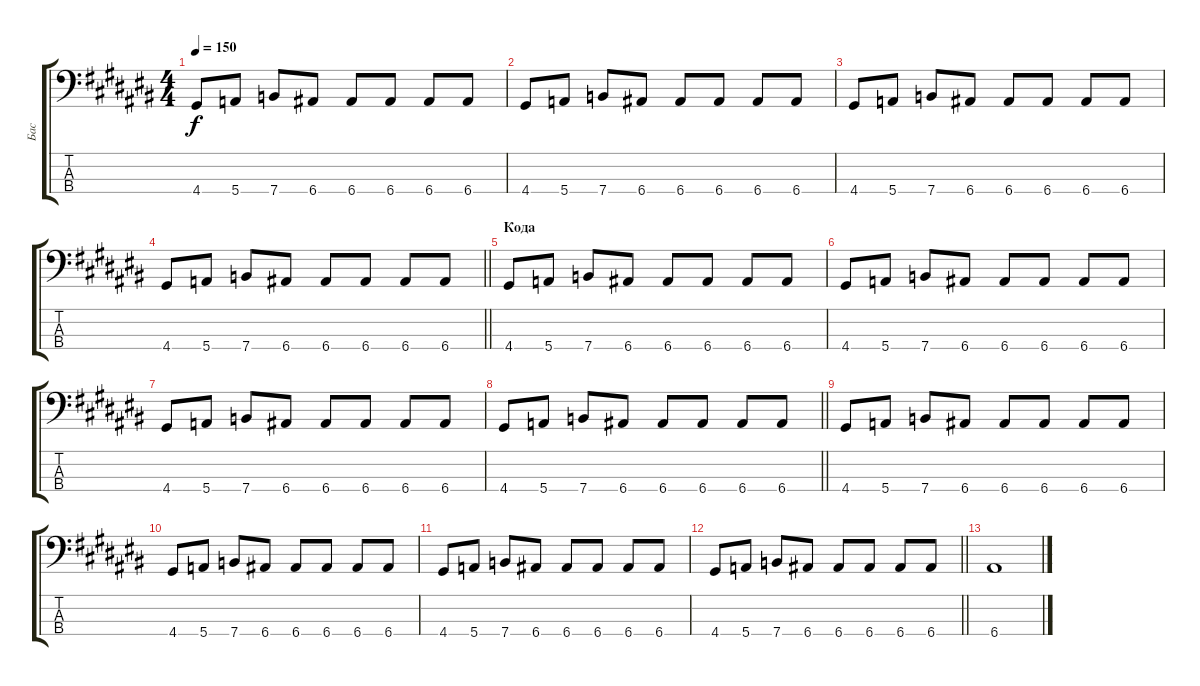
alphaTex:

\track ("Бас" "Бас") {instrument electricbasspick}
\staff {score tabs}
\tuning (G2 D2 A1 E1) {hide}
\ts (4 4)
\tempo 150
\clef f4
\ks a#minor
4.4.8{dy f} 5.4.8 7.4.8 6.4.8 6.4.8 6.4.8 6.4.8 6.4.8 |
4.4.8 5.4.8 7.4.8 6.4.8 6.4.8 6.4.8 6.4.8 6.4.8 |
4.4.8 5.4.8 7.4.8 6.4.8 6.4.8 6.4.8 6.4.8 6.4.8 |
\barLineRight lightlight
4.4.8 5.4.8 7.4.8 6.4.8 6.4.8 6.4.8 6.4.8 6.4.8 |
\section ("" "Кода")
4.4.8 5.4.8 7.4.8 6.4.8 6.4.8 6.4.8 6.4.8 6.4.8 |
4.4.8 5.4.8 7.4.8 6.4.8 6.4.8 6.4.8 6.4.8 6.4.8 |
4.4.8 5.4.8 7.4.8 6.4.8 6.4.8 6.4.8 6.4.8 6.4.8 |
\barLineRight lightlight
4.4.8 5.4.8 7.4.8 6.4.8 6.4.8 6.4.8 6.4.8 6.4.8 |
4.4.8 5.4.8 7.4.8 6.4.8 6.4.8 6.4.8 6.4.8 6.4.8 |
4.4.8 5.4.8 7.4.8 6.4.8 6.4.8 6.4.8 6.4.8 6.4.8 |
4.4.8 5.4.8 7.4.8 6.4.8 6.4.8 6.4.8 6.4.8 6.4.8 |
\barLineRight lightlight
4.4.8 5.4.8 7.4.8 6.4.8 6.4.8 6.4.8 6.4.8 6.4.8 |
\section ("" "")
6.4.1
